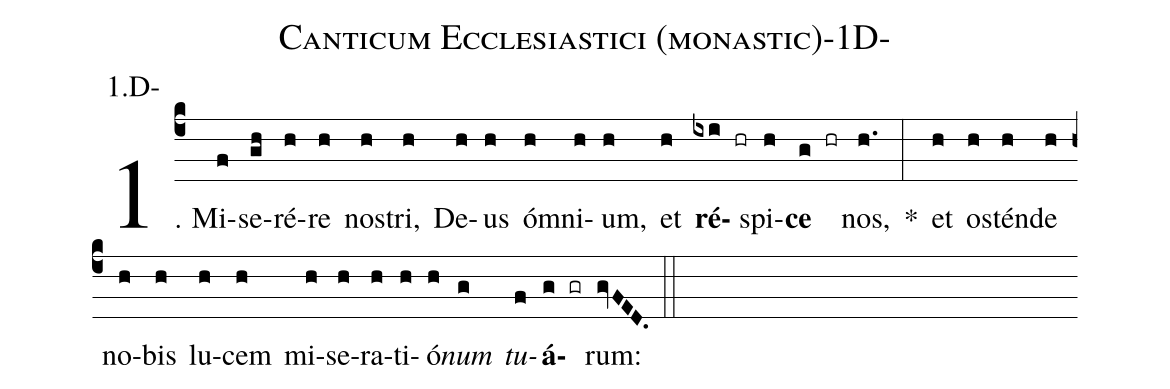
name: Canticum Ecclesiastici (monastic)-1D-;
annotation: 1.D-;
%%
(c4)1. Mi(f)se(gh)ré(h)re(h) nos(h)tri,(h) De(h)us(h) óm(h)ni(h)um,(h) et(h) <b>ré</b>(ixi hr)spi(h)<b>ce</b>(g hr) nos,(h.) *(:) et(h) os(h)tén(h)de(h) no(h)bis(h) lu(h)cem(h) mi(h)se(h)ra(h)ti(h)ó(h)<i>num</i>(g) <i>tu</i>(f)<b>á</b>(g gr)rum:(gvFED.) (::)
